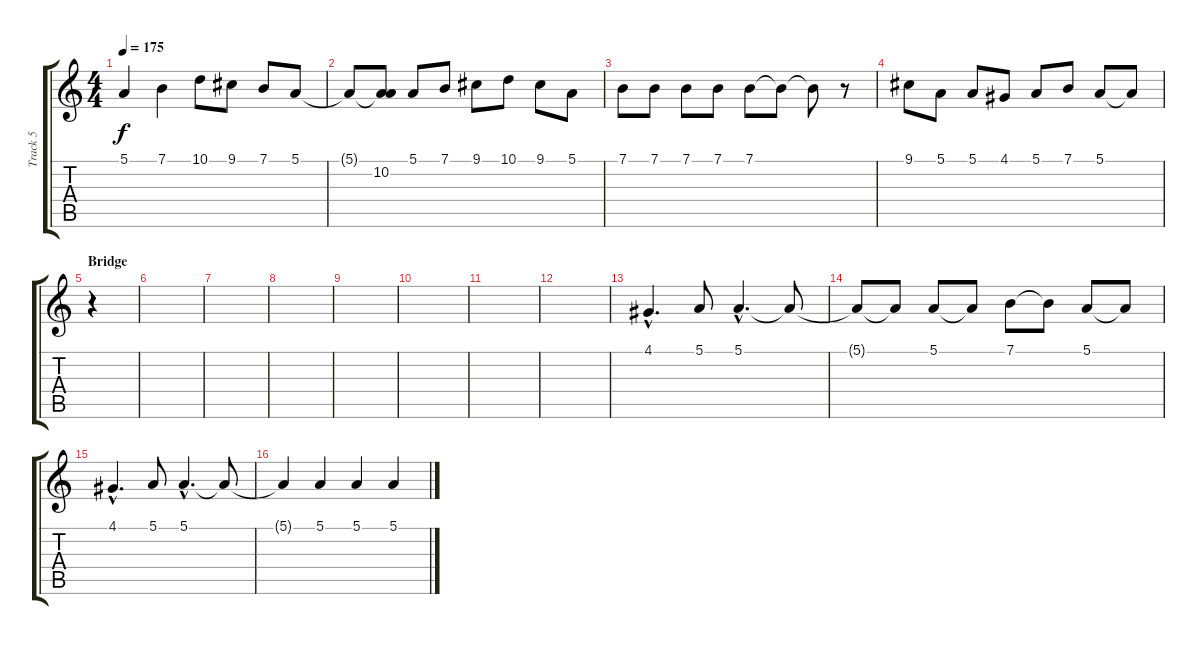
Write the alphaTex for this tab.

\track ("Track 5" "Track 5") {instrument lead2sawtooth}
\staff {score tabs}
\tuning (E4 B3 G3 D3 A2 E2) {hide}
\ts (4 4)
\tempo 175
\clef g2
\ks c
5.1.4{dy f} 7.1.4 10.1.8 9.1.8 7.1.8 5.1.8 |
5.1{t}.8 (5.1{t} 10.2).8 5.1.8 7.1.8 9.1.8 10.1.8 9.1.8 5.1.8 |
7.1.8 7.1.8 7.1.8 7.1.8 7.1.8 7.1{t}.8 7.1{t}.8 r.8 |
9.1.8 5.1.8 5.1.8 4.1.8 5.1.8 7.1.8 5.1.8 5.1{t}.8 |
\section ("" "Bridge")
r.4 |
|
|
|
|
|
|
|
4.1{hac}.4{d} 5.1.8 5.1{hac}.4{d} 5.1{t}.8 |
5.1{t}.8 5.1{t}.8 5.1.8 5.1{t}.8 7.1.8 7.1{t}.8 5.1.8 5.1{t}.8 |
4.1{hac}.4{d} 5.1.8 5.1{hac}.4{d} 5.1{t}.8 |
5.1{t}.4 5.1.4 5.1.4 5.1.4
